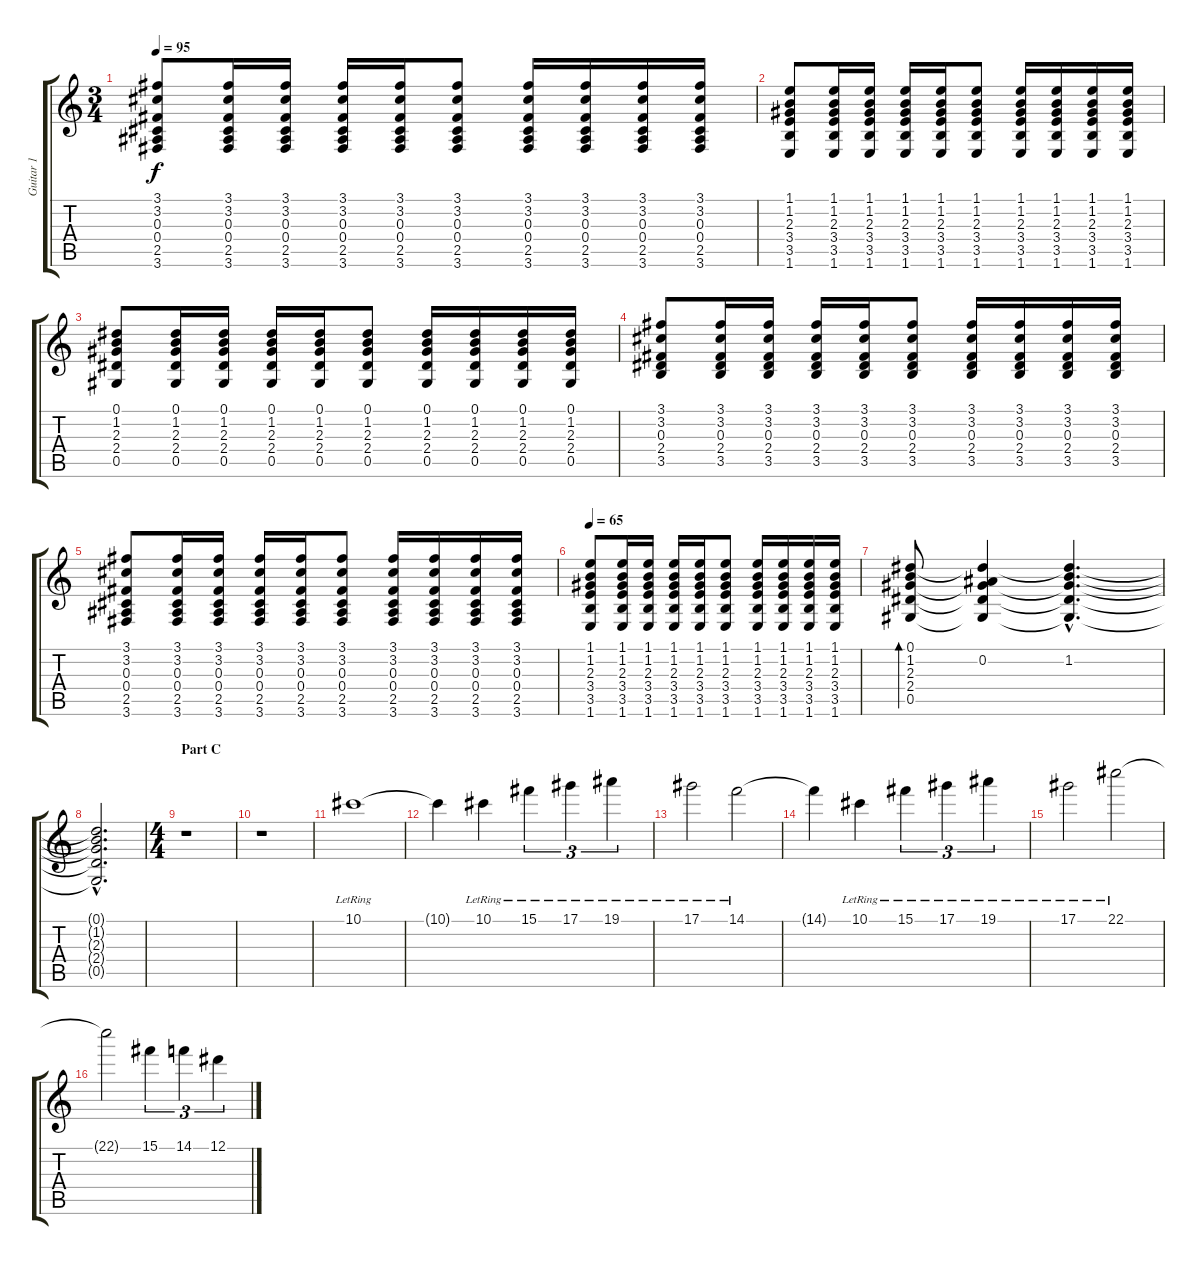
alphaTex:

\track ("Guitar 1" "Guitar 1") {instrument distortionguitar}
\staff {score tabs}
\tuning (Eb4 Bb3 Gb3 Db3 Ab2 Eb2) {hide}
\ts (3 4)
\tempo 95
\clef g2
\ks c
(3.1 3.2 0.3 0.4 2.5 3.6).8{dy f} (3.1 3.2 0.3 0.4 2.5 3.6).16 (3.1 3.2 0.3 0.4 2.5 3.6).16 (3.1 3.2 0.3 0.4 2.5 3.6).16 (3.1 3.2 0.3 0.4 2.5 3.6).16 (3.1 3.2 0.3 0.4 2.5 3.6).8 (3.1 3.2 0.3 0.4 2.5 3.6).16 (3.1 3.2 0.3 0.4 2.5 3.6).16 (3.1 3.2 0.3 0.4 2.5 3.6).16 (3.1 3.2 0.3 0.4 2.5 3.6).16 |
(1.1 1.2 2.3 3.4 3.5 1.6).8 (1.1 1.2 2.3 3.4 3.5 1.6).16 (1.1 1.2 2.3 3.4 3.5 1.6).16 (1.1 1.2 2.3 3.4 3.5 1.6).16 (1.1 1.2 2.3 3.4 3.5 1.6).16 (1.1 1.2 2.3 3.4 3.5 1.6).8 (1.1 1.2 2.3 3.4 3.5 1.6).16 (1.1 1.2 2.3 3.4 3.5 1.6).16 (1.1 1.2 2.3 3.4 3.5 1.6).16 (1.1 1.2 2.3 3.4 3.5 1.6).16 |
(0.1 1.2 2.3 2.4 0.5).8 (0.1 1.2 2.3 2.4 0.5).16 (0.1 1.2 2.3 2.4 0.5).16 (0.1 1.2 2.3 2.4 0.5).16 (0.1 1.2 2.3 2.4 0.5).16 (0.1 1.2 2.3 2.4 0.5).8 (0.1 1.2 2.3 2.4 0.5).16 (0.1 1.2 2.3 2.4 0.5).16 (0.1 1.2 2.3 2.4 0.5).16 (0.1 1.2 2.3 2.4 0.5).16 |
(3.1 3.2 0.3 2.4 3.5).8 (3.1 3.2 0.3 2.4 3.5).16 (3.1 3.2 0.3 2.4 3.5).16 (3.1 3.2 0.3 2.4 3.5).16 (3.1 3.2 0.3 2.4 3.5).16 (3.1 3.2 0.3 2.4 3.5).8 (3.1 3.2 0.3 2.4 3.5).16 (3.1 3.2 0.3 2.4 3.5).16 (3.1 3.2 0.3 2.4 3.5).16 (3.1 3.2 0.3 2.4 3.5).16 |
(3.1 3.2 0.3 0.4 2.5 3.6).8 (3.1 3.2 0.3 0.4 2.5 3.6).16 (3.1 3.2 0.3 0.4 2.5 3.6).16 (3.1 3.2 0.3 0.4 2.5 3.6).16 (3.1 3.2 0.3 0.4 2.5 3.6).16 (3.1 3.2 0.3 0.4 2.5 3.6).8 (3.1 3.2 0.3 0.4 2.5 3.6).16 (3.1 3.2 0.3 0.4 2.5 3.6).16 (3.1 3.2 0.3 0.4 2.5 3.6).16 (3.1 3.2 0.3 0.4 2.5 3.6).16 |
\tempo 65
(1.1 1.2 2.3 3.4 3.5 1.6).8 (1.1 1.2 2.3 3.4 3.5 1.6).16 (1.1 1.2 2.3 3.4 3.5 1.6).16 (1.1 1.2 2.3 3.4 3.5 1.6).16 (1.1 1.2 2.3 3.4 3.5 1.6).16 (1.1 1.2 2.3 3.4 3.5 1.6).8 (1.1 1.2 2.3 3.4 3.5 1.6).16 (1.1 1.2 2.3 3.4 3.5 1.6).16 (1.1 1.2 2.3 3.4 3.5 1.6).16 (1.1 1.2 2.3 3.4 3.5 1.6).16 |
(0.1 1.2 2.3 2.4 0.5).8{bd 480 instrument acousticguitarsteel} (0.1{t} 0.2 2.3{t} 2.4{t} 0.5{t}).4 (0.1{hac t} 1.2{hac} 2.3{hac t} 2.4{hac t} 0.5{hac t}).4{d} |
(0.1{hac t} 1.2{hac t} 2.3{hac t} 2.4{hac t} 0.5{hac t}).2{d} |
\ts (4 4)
\section ("" "Part C")
r.1 |
r.1 |
10.1{lr}.1 |
10.1{t}.4 10.1{lr}.4 15.1{lr}.4{tu (3 2)} 17.1{lr}.4{tu (3 2)} 19.1{lr}.4{tu (3 2)} |
17.1{lr}.2 14.1{lr}.2 |
14.1{t}.4 10.1{lr}.4 15.1{lr}.4{tu (3 2)} 17.1{lr}.4{tu (3 2)} 19.1{lr}.4{tu (3 2)} |
17.1{lr}.2 22.1{lr}.2 |
22.1{t}.2 15.1.4{tu (3 2)} 14.1.4{tu (3 2)} 12.1.4{tu (3 2)}
